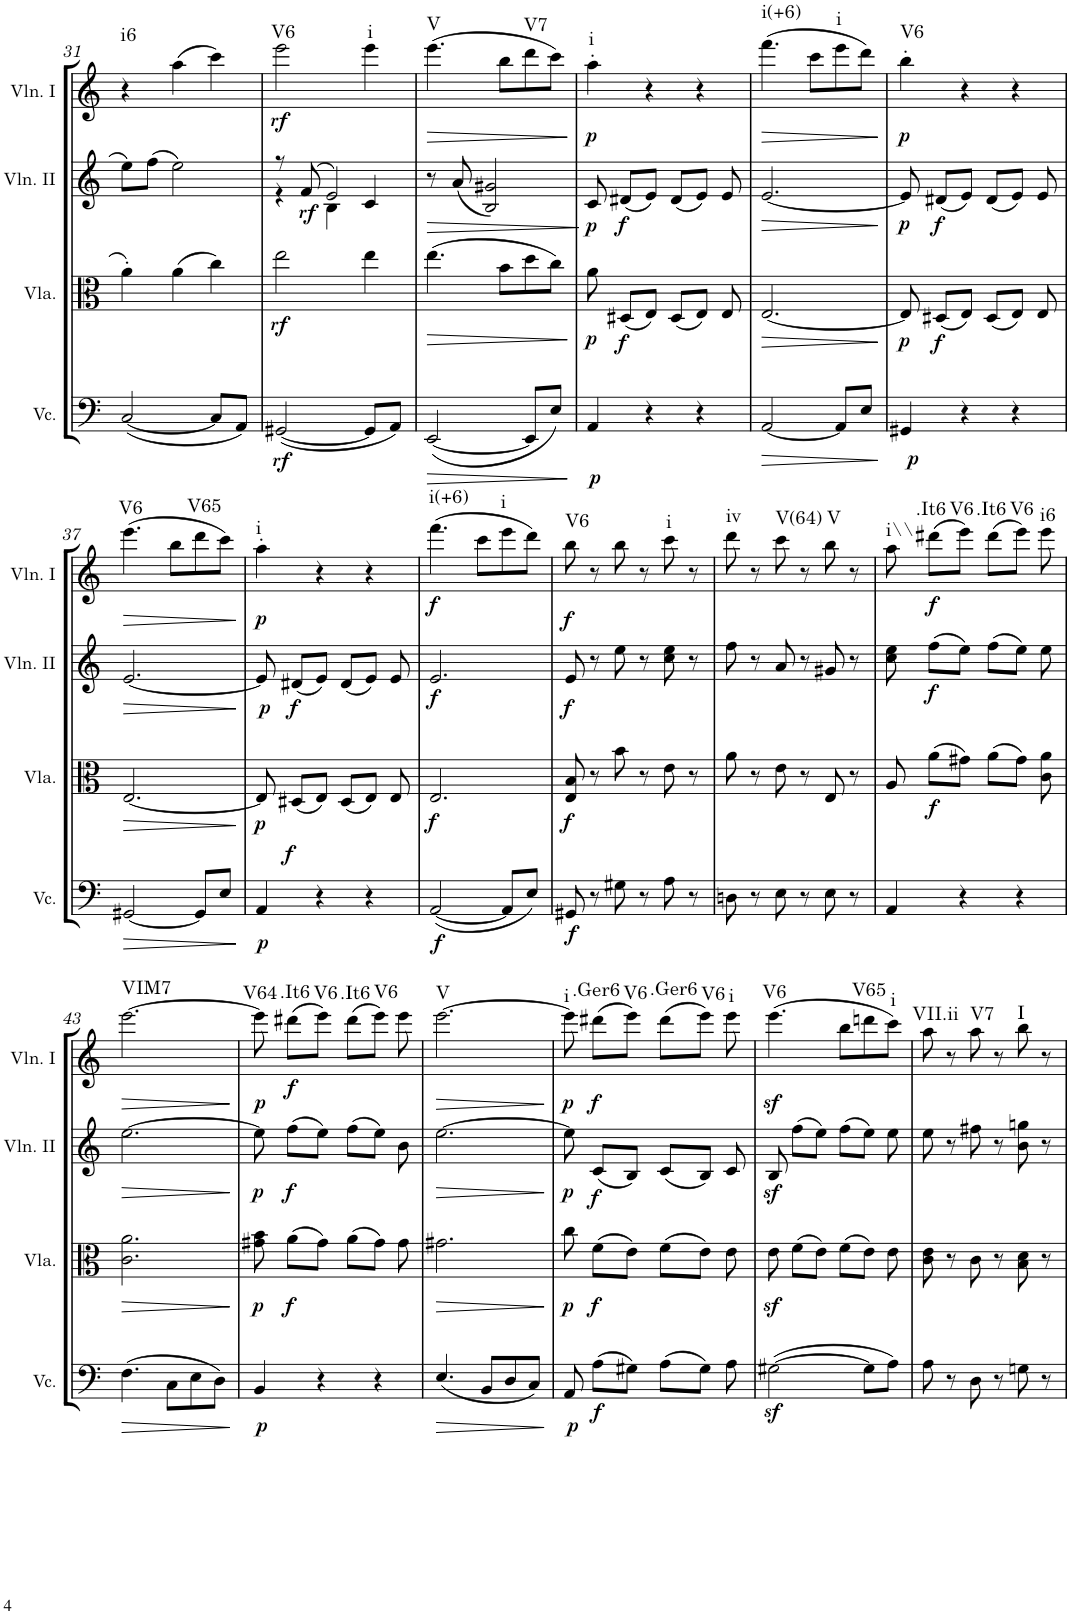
**kern	**dynam	**kern	**dynam	**kern	**dynam	**kern	**dynam	**harte
*part4	*part4	*part3	*part3	*part2	*part2	*part1	*part1	*part1
*staff4	*staff4	*staff3	*staff3	*staff2	*staff2	*staff1	*staff1	*
*I"Violoncello	*	*I"Viola	*	*I"Violin II	*	*I"Violin I	*	*
*I'Vc.	*	*I'Vla.	*	*I'Vln. II	*	*I'Vln. I	*	*
!!LO:PB:g=z
*clefF4	*	*clefC3	*	*clefG2	*	*clefG2	*	*
*k[]	*	*k[]	*	*k[]	*	*k[]	*	*
*M3/4	*	*M3/4	*	*M3/4	*	*M3/4	*	*
=31	=31	=31	=31	=31	=31	=31	=31	=31
!	!	!	!	!	!	!	!	!LO:H:kt=i6
([2C/	.	4a'\	.	8ee\L	.	4r	.	N
.	.	.	.	(8ff\J	.	.	.	.
.	.	(4a\	.	2ee\)	.	(4aa\	.	.
8C/L]	.	4cc\)	.	.	.	4ccc\)	.	.
8AA/J)	.	.	.	.	.	.	.	.
=32	=32	=32	=32	=32	=32	=32	=32	=32
*	*	*	*	*^	*	*	*	*
!	!LO:DY:b	!	!LO:DY:b	!	!	!	!	!LO:DY:b	!LO:H:kt=V6
([2GG#X/	rf	2ee\	rf	8r	4r	.	2eee\	rf	N
!	!	!	!	!	!	!LO:DY:b	!	!	!
.	.	.	.	(8f/	.	rf	.	.	.
.	.	.	.	2e/)	4B\	.	.	.	.
!	!	!	!	!	!	!	!	!	!LO:H:kt=i
8GG#/L]	.	4ee\	.	.	4c/	.	4eee\	.	N
8AA/J)	.	.	.	.	.	.	.	.	.
*	*	*	*	*v	*v	*	*	*	*
=33	=33	=33	=33	=33	=33	=33	=33	=33
!	!LO:HP:b	!	!LO:HP:b	!	!LO:HP:b	!	!LO:HP:b	!LO:H:kt=V
([2EE/	>	(4.ee\	>	8r	>	(4.eee\	>	N
.	.	.	.	(8a/	.	.	.	.
.	.	.	.	2B/ 2g#X/)	.	.	.	.
.	.	8b\L	.	.	.	8bb\L	.	.
!	!	!	!	!	!	!	!	!LO:H:kt=V7
8EE/L]	.	8dd\	.	.	.	8ddd\	.	N
8E/J)	.	8cc\J)	.	.	.	8ccc\J)	.	.
.	]	.	]	.	]	.	]	.
=34	=34	=34	=34	=34	=34	=34	=34	=34
!	!LO:DY:b	!	!LO:DY:b	!	!LO:DY:b	!	!LO:DY:b	!LO:H:kt=i
4AA/	p	8a\	p	8c/	p	4aa'\	p	N
!	!	!	!LO:DY:b	!	!LO:DY:b	!	!	!
.	.	(8D#X/L	f	(8d#X/L	f	.	.	.
4r	.	8E/J)	.	8e/J)	.	4r	.	.
.	.	(8D#/L	.	(8d#/L	.	.	.	.
4r	.	8E/J)	.	8e/J)	.	4r	.	.
.	.	8E/	.	8e/	.	.	.	.
=35	=35	=35	=35	=35	=35	=35	=35	=35
!	!LO:HP:b	!	!LO:HP:b	!	!LO:HP:b	!	!LO:HP:b	!LO:H:kt=i(+6)
[2AA/	>	[2.E/	>	[2.e/	>	(4.fff\	>	N
.	.	.	.	.	.	8ccc\L	.	.
!	!	!	!	!	!	!	!	!LO:H:kt=i
8AA/L]	.	.	.	.	.	8eee\	.	N
8E/J	.	.	.	.	.	8ddd\J)	.	.
.	]	.	]	.	]	.	]	.
=36	=36	=36	=36	=36	=36	=36	=36	=36
!	!LO:DY:b	!	!LO:DY:b	!	!LO:DY:b	!	!LO:DY:b	!LO:H:kt=V6
4GG#X/	p	8E/]	p	8e/]	p	4bb'\	p	N
!	!	!	!LO:DY:b	!	!LO:DY:b	!	!	!
.	.	(8D#X/L	f	(8d#X/L	f	.	.	.
4r	.	8E/J)	.	8e/J)	.	4r	.	.
.	.	(8D#/L	.	(8d#/L	.	.	.	.
4r	.	8E/J)	.	8e/J)	.	4r	.	.
.	.	8E/	.	8e/	.	.	.	.
!!LO:LB:g=z
=37	=37	=37	=37	=37	=37	=37	=37	=37
!	!LO:HP:b	!	!LO:HP:b	!	!LO:HP:b	!	!LO:HP:b	!LO:H:kt=V6
[2GG#X/	>	[2.E/	>	[2.e/	>	(4.eee\	>	N
.	.	.	.	.	.	8bb\L	.	.
!	!	!	!	!	!	!	!	!LO:H:kt=V65
8GG#/L]	.	.	.	.	.	8ddd\	.	N
8E/J	.	.	.	.	.	8ccc\J)	.	.
.	]	.	]	.	]	.	]	.
=38	=38	=38	=38	=38	=38	=38	=38	=38
!	!LO:DY:b	!	!LO:DY:b	!	!LO:DY:b	!	!LO:DY:b	!LO:H:kt=i
4AA/	p	8E/]	p	8e/]	p	4aa'\	p	N
!	!	!	!	!	!LO:DY:b	!	!	!
.	.	(8D#X/L	.	(8d#X/L	f	.	.	.
!	!LO:DY:a	!	!	!	!	!	!	!
4r	f	8E/J)	.	8e/J)	.	4r	.	.
.	.	(8D#/L	.	(8d#/L	.	.	.	.
4r	.	8E/J)	.	8e/J)	.	4r	.	.
.	.	8E/	.	8e/	.	.	.	.
=39	=39	=39	=39	=39	=39	=39	=39	=39
!	!LO:DY:b	!	!LO:DY:b	!	!LO:DY:b	!	!LO:DY:b	!LO:H:kt=i(+6)
([2AA/	f	2.E/	f	2.e/	f	(4.fff\	f	N
.	.	.	.	.	.	8ccc\L	.	.
!	!	!	!	!	!	!	!	!LO:H:kt=i
8AA/L]	.	.	.	.	.	8eee\	.	N
8E/J)	.	.	.	.	.	8ddd\J)	.	.
=40	=40	=40	=40	=40	=40	=40	=40	=40
!	!LO:DY:b	!	!LO:DY:b	!	!LO:DY:b	!	!LO:DY:b	!LO:H:kt=V6
8GG#X/	f	8E/ 8B/	f	8e/	f	8bb\	f	N
8r	.	8r	.	8r	.	8r	.	.
8G#X\	.	8b\	.	8ee\	.	8bb\	.	.
8r	.	8r	.	8r	.	8r	.	.
!	!	!	!	!	!	!	!	!LO:H:kt=i
8A\	.	8e\	.	8cc\ 8ee\	.	8ccc\	.	N
8r	.	8r	.	8r	.	8r	.	.
=41	=41	=41	=41	=41	=41	=41	=41	=41
!	!	!	!	!	!	!	!	!LO:H:kt=iv
8Dn\	.	8a\	.	8ff\	.	8ddd\	.	N
8r	.	8r	.	8r	.	8r	.	.
!	!	!	!	!	!	!	!	!LO:H:kt=V(64)
8E\	.	8e\	.	8a/	.	8ccc\	.	N
8r	.	8r	.	8r	.	8r	.	.
!	!	!	!	!	!	!	!	!LO:H:kt=V
8E\	.	8E/	.	8g#X/	.	8bb\	.	N
8r	.	8r	.	8r	.	8r	.	.
=42	=42	=42	=42	=42	=42	=42	=42	=42
!	!	!	!	!	!	!	!	!LO:H:kt=i\\
4AA/	.	8A/	.	8cc\ 8ee\	.	8aa\	.	N
!	!	!	!LO:DY:b	!	!LO:DY:b	!	!LO:DY:b	!LO:H:kt=.It6
.	.	(8a\L	f	(8ff\L	f	(8ddd#X\L	f	N
!	!	!	!	!	!	!	!	!LO:H:kt=V6
4r	.	8g#X\J)	.	8ee\J)	.	8eee\J)	.	N
!	!	!	!	!	!	!	!	!LO:H:kt=.It6
.	.	(8a\L	.	(8ff\L	.	(8ddd#\L	.	N
!	!	!	!	!	!	!	!	!LO:H:kt=V6
4r	.	8g#\J)	.	8ee\J)	.	8eee\J)	.	N
!	!	!	!	!	!	!	!	!LO:H:kt=i6
.	.	8c\ 8a\	.	8ee\	.	8eee\	.	N
!!LO:LB:g=z
=43	=43	=43	=43	=43	=43	=43	=43	=43
!	!LO:HP:b	!	!LO:HP:b	!	!LO:HP:b	!	!LO:HP:b	!LO:H:kt=VIM7
(4.F\	>	2.c\ 2.a\	>	[2.ee\	>	[2.eee\	>	N
8C\L	.	.	.	.	.	.	.	.
8E\	.	.	.	.	.	.	.	.
8D\J)	.	.	.	.	.	.	.	.
.	]	.	]	.	]	.	]	.
=44	=44	=44	=44	=44	=44	=44	=44	=44
!	!LO:DY:b	!	!LO:DY:b	!	!LO:DY:b	!	!LO:DY:b	!LO:H:kt=V64
4BB/	p	8g#X\ 8b\	p	8ee\]	p	8eee\]	p	N
!	!	!	!LO:DY:b	!	!LO:DY:b	!	!LO:DY:b	!LO:H:kt=.It6
.	.	(8a\L	f	(8ff\L	f	(8ddd#X\L	f	N
!	!	!	!	!	!	!	!	!LO:H:kt=V6
4r	.	8g#\J)	.	8ee\J)	.	8eee\J)	.	N
!	!	!	!	!	!	!	!	!LO:H:kt=.It6
.	.	(8a\L	.	(8ff\L	.	(8ddd#\L	.	N
!	!	!	!	!	!	!	!	!LO:H:kt=V6
4r	.	8g#\J)	.	8ee\J)	.	8eee\J)	.	N
.	.	8g#\	.	8b\	.	8eee\	.	.
=45	=45	=45	=45	=45	=45	=45	=45	=45
!	!LO:HP:b	!	!LO:HP:b	!	!LO:HP:b	!	!LO:HP:b	!LO:H:kt=V
(4.E/	>	2.g#X\	>	[2.ee\	>	[2.eee\	>	N
8BB/L	.	.	.	.	.	.	.	.
8D/	.	.	.	.	.	.	.	.
8C/J)	.	.	.	.	.	.	.	.
.	]	.	]	.	]	.	]	.
=46	=46	=46	=46	=46	=46	=46	=46	=46
!	!LO:DY:b	!	!LO:DY:b	!	!LO:DY:b	!	!LO:DY:b	!LO:H:kt=i
8AA/	p	8cc\	p	8ee\]	p	8eee\]	p	N
!	!LO:DY:b	!	!LO:DY:b	!	!LO:DY:b	!	!LO:DY:b	!LO:H:kt=.Ger6
(8A\L	f	(8f\L	f	(8c/L	f	(8ddd#X\L	f	N
!	!	!	!	!	!	!	!	!LO:H:kt=V6
8G#X\J)	.	8e\J)	.	8B/J)	.	8eee\J)	.	N
!	!	!	!	!	!	!	!	!LO:H:kt=.Ger6
(8A\L	.	(8f\L	.	(8c/L	.	(8ddd#\L	.	N
!	!	!	!	!	!	!	!	!LO:H:kt=V6
8G#\J)	.	8e\J)	.	8B/J)	.	8eee\J)	.	N
!	!	!	!	!	!	!	!	!LO:H:kt=i
8A\	.	8e\	.	8c/	.	8eee\	.	N
=47	=47	=47	=47	=47	=47	=47	=47	=47
!	!	!	!	!	!	!	!LO:DY:b	!LO:H:kt=V6
([2G#Xz<\	.	8ez<\	.	8Bz</	.	(4.eee\	sf	N
.	.	(8f\L	.	(8ff\L	.	.	.	.
.	.	8e\J)	.	8ee\J)	.	.	.	.
.	.	(8f\L	.	(8ff\L	.	8bb\L	.	.
!	!	!	!	!	!	!	!	!LO:H:kt=V65
8G#\L]	.	8e\J)	.	8ee\J)	.	8dddn\	.	N
!	!	!	!	!	!	!	!	!LO:H:kt=i
8A\J)	.	8e\	.	8ee\	.	8ccc\J)	.	N
=48	=48	=48	=48	=48	=48	=48	=48	=48
!	!	!	!	!	!	!	!	!LO:H:kt=VII.ii
8A\	.	8c\ 8e\	.	8ee\	.	8aa\	.	N
8r	.	8r	.	8r	.	8r	.	.
!	!	!	!	!	!	!	!	!LO:H:kt=V7
8D\	.	8c\	.	8ff#X\	.	8aa\	.	N
8r	.	8r	.	8r	.	8r	.	.
!	!	!	!	!	!	!	!	!LO:H:kt=I
8Gn\	.	8B\ 8d\	.	8b\ 8ggn\	.	8bb\	.	N
8r	.	8r	.	8r	.	8r	.	.
=	=	=	=	=	=	=	=	=
*-	*-	*-	*-	*-	*-	*-	*-	*-
